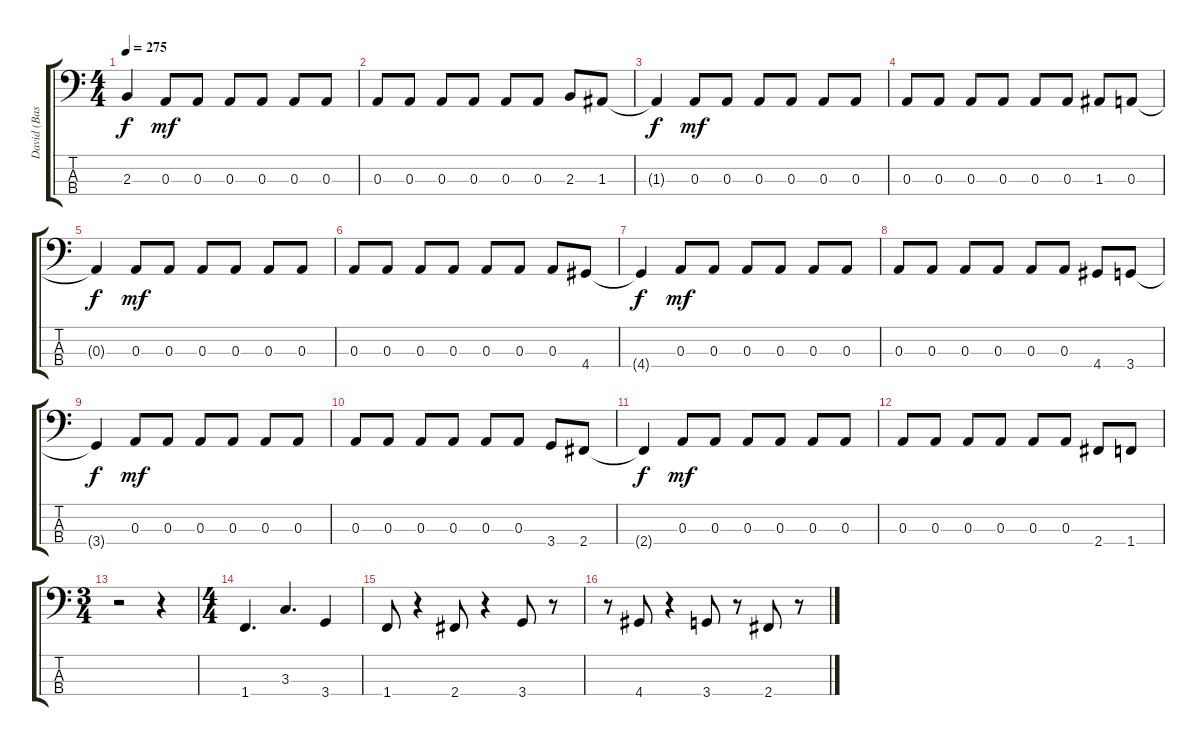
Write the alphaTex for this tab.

\track ("David (Bass)" "David (Bas") {instrument electricbassfinger}
\staff {score tabs}
\tuning (G2 D2 A1 E1) {hide}
\ts (4 4)
\tempo 275
\clef f4
\ks c
2.3{t}.4{dy f} 0.3.8{dy mf} 0.3.8 0.3.8 0.3.8 0.3.8 0.3.8 |
0.3.8 0.3.8 0.3.8 0.3.8 0.3.8 0.3.8 2.3.8 1.3.8 |
1.3{t}.4{dy f} 0.3.8{dy mf} 0.3.8 0.3.8 0.3.8 0.3.8 0.3.8 |
0.3.8 0.3.8 0.3.8 0.3.8 0.3.8 0.3.8 1.3.8 0.3.8 |
0.3{t}.4{dy f} 0.3.8{dy mf} 0.3.8 0.3.8 0.3.8 0.3.8 0.3.8 |
0.3.8 0.3.8 0.3.8 0.3.8 0.3.8 0.3.8 0.3.8 4.4.8 |
4.4{t}.4{dy f} 0.3.8{dy mf} 0.3.8 0.3.8 0.3.8 0.3.8 0.3.8 |
0.3.8 0.3.8 0.3.8 0.3.8 0.3.8 0.3.8 4.4.8 3.4.8 |
3.4{t}.4{dy f} 0.3.8{dy mf} 0.3.8 0.3.8 0.3.8 0.3.8 0.3.8 |
0.3.8 0.3.8 0.3.8 0.3.8 0.3.8 0.3.8 3.4.8 2.4.8 |
2.4{t}.4{dy f} 0.3.8{dy mf} 0.3.8 0.3.8 0.3.8 0.3.8 0.3.8 |
0.3.8 0.3.8 0.3.8 0.3.8 0.3.8 0.3.8 2.4.8 1.4.8 |
\ts (3 4)
r.2 r.4 |
\ts (4 4)
1.4.4{d} 3.3.4{d} 3.4.4 |
1.4.8 r.4 2.4.8 r.4 3.4.8 r.8 |
r.8 4.4.8 r.4 3.4.8 r.8 2.4.8 r.8
